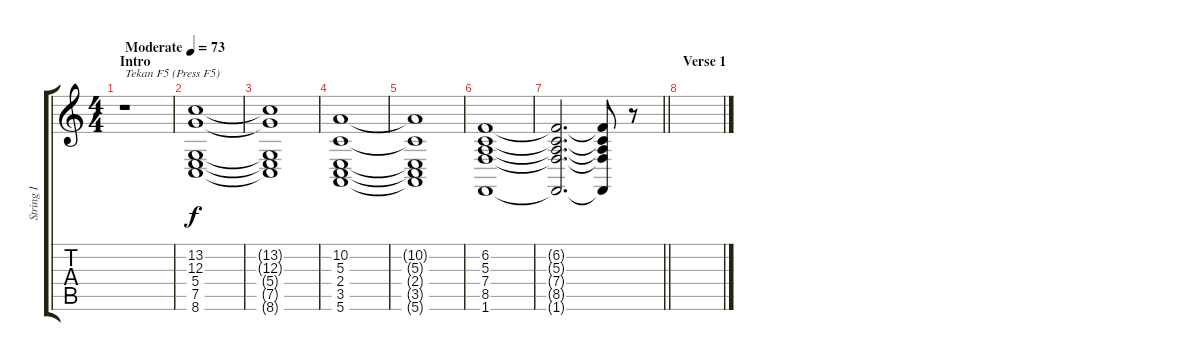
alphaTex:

\track ("String I" "String I") {instrument stringensemble1}
\staff {score tabs}
\tuning (E4 B3 G3 D3 A2 E2) {hide}
\ts (4 4)
\section ("" "Intro")
\tempo (73 "Moderate")
\clef g2
\ks c
r.1{txt "Tekan F5 (Press F5)" dy f instrument stringensemble1} |
(13.2 12.3 5.4 7.5 8.6).1 |
(13.2{t} 12.3{t} 5.4{t} 7.5{t} 8.6{t}).1 |
(10.2 5.3 2.4 3.5 5.6).1 |
(10.2{t} 5.3{t} 2.4{t} 3.5{t} 5.6{t}).1 |
(6.2 5.3 7.4 8.5 1.6).1 |
\barLineRight lightlight
(6.2{t} 5.3{t} 7.4{t} 8.5{t} 1.6{t}).2{d} (6.2{t} 5.3{t} 7.4{t} 8.5{t} 1.6{t}).8 r.8 |
\section ("" "Verse 1")
